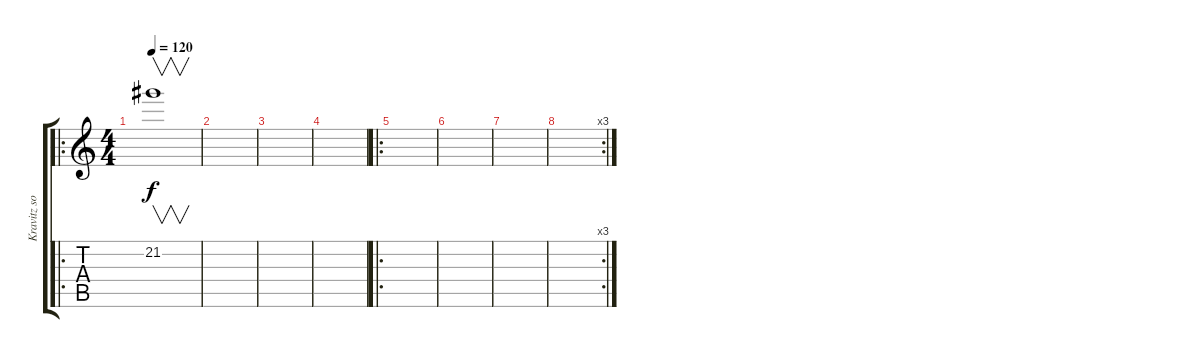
\track ("Kravitz solo" "Kravitz so") {instrument overdrivenguitar}
\staff {score tabs}
\tuning (E4 B3 G3 D3 A2 E2) {hide}
\ro
\ts (4 4)
\tempo 120
\clef g2
\ks c
21.2.1{v dy f} |
|
|
|
\ro
|
|
|
\rc 3
